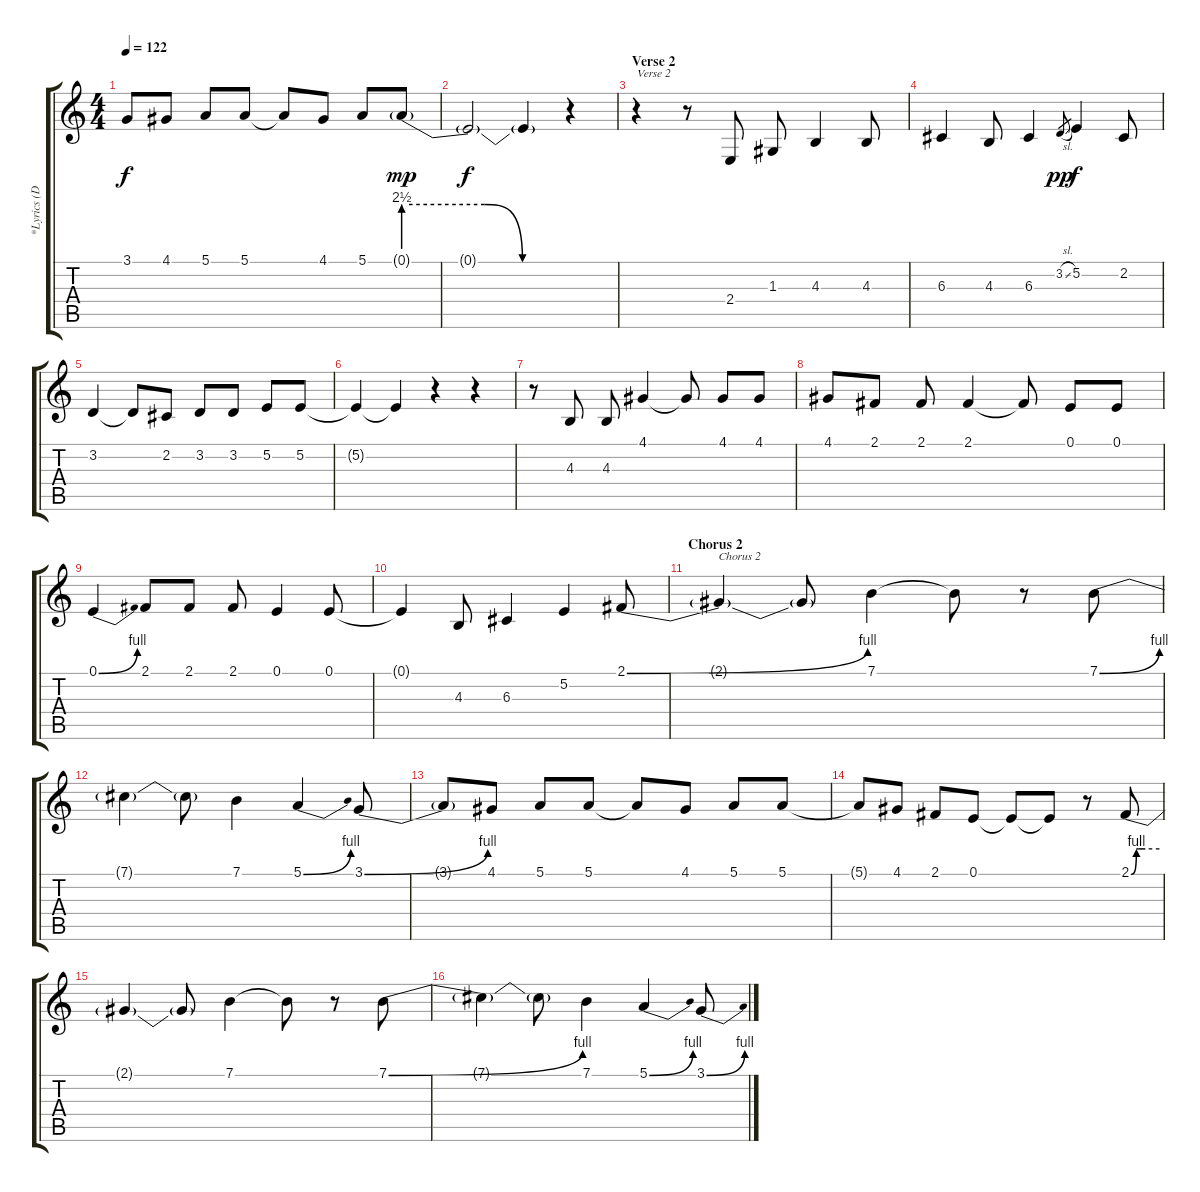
\track ("*Lyrics (Dexter)" "*Lyrics (D") {instrument oboe}
\staff {score tabs}
\tuning (E4 B3 G3 D3 A2 E2) {hide}
\ts (4 4)
\tempo 122
\clef g2
\ks c
3.1{t}.8{dy f} 4.1.8 5.1.8 5.1.8 5.1{t}.8 4.1.8 5.1.8 0.1{be (custom 0 10 30 10 44 0 60 0) g}.8{dy mp} |
0.1{t}.2{dy f} 0.1{t}.4 r.4 |
\section ("" "Verse 2")
r.4{txt "Verse 2"} r.8 2.4.8 1.3.8 4.3.4 4.3.8 |
6.3.4 4.3.8 6.3.4 3.2{sl}.8{gr dy pp} 5.2.4{dy f} 2.2.8 |
3.2.4 3.2{t}.8 2.2.8 3.2.8 3.2.8 5.2.8 5.2.8 |
5.2{t}.4 5.2{t}.4 r.4 r.4 |
r.8 4.3.8 4.3.8 4.1.4 4.1{t}.8 4.1.8 4.1.8 |
4.1.8 2.1.8 2.1.8 2.1.4 2.1{t}.8 0.1.8 0.1.8 |
0.1{be (bend 0 0 60 4)}.4 2.1.8 2.1.8 2.1.8 0.1.4 0.1.8 |
0.1{t}.4 4.3.8 6.3.4 5.2.4 2.1{be (bend 0 0 60 4)}.8 |
\section ("" "Chorus 2")
2.1{t}.4{txt "Chorus 2"} 2.1{t}.8 7.1.4 7.1{t}.8 r.8 7.1{be (bend 0 0 60 4)}.8 |
7.1{t}.4 7.1{t}.8 7.1.4 5.1{be (bend 0 0 60 4)}.4 3.1{be (bend 0 0 60 4)}.8 |
3.1{t}.8 4.1.8 5.1.8 5.1.8 5.1{t}.8 4.1.8 5.1.8 5.1.8 |
5.1{t}.8 4.1.8 2.1.8 0.1.8 0.1{t}.8 0.1{t}.8 r.8 2.1{be (custom 0 0 11 4 16 4 30 4 60 4)}.8 |
2.1{t}.4 2.1{t}.8 7.1.4 7.1{t}.8 r.8 7.1{be (bend 0 0 60 4)}.8 |
7.1{t}.4 7.1{t}.8 7.1.4 5.1{be (bend 0 0 60 4)}.4 3.1{be (bend 0 0 60 4)}.8
